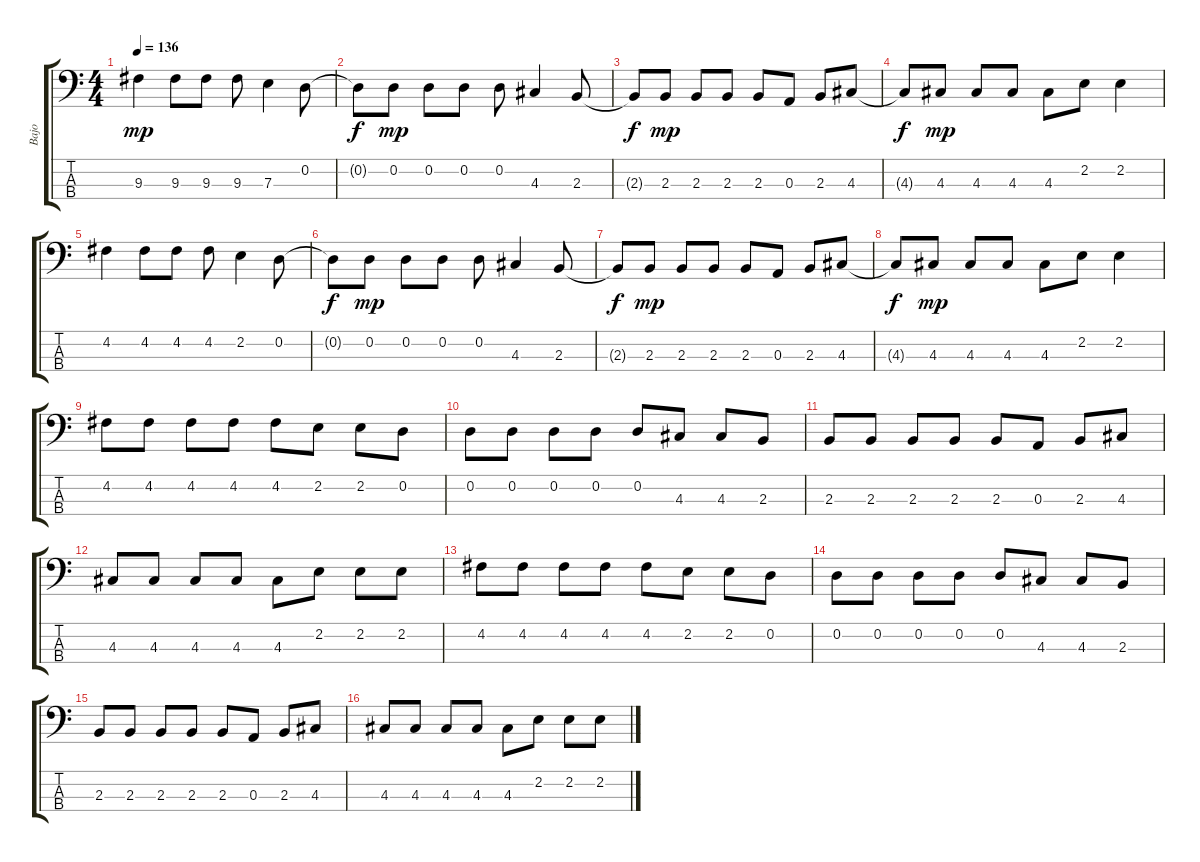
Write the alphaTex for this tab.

\track ("Bajo" "Bajo") {instrument electricbasspick}
\staff {score tabs}
\tuning (G2 D2 A1 E1) {hide}
\ts (4 4)
\tempo 136
\clef f4
\ks c
9.3.4{dy mp} 9.3.8 9.3.8 9.3.8 7.3.4 0.2.8 |
0.2{t}.8{dy f} 0.2.8{dy mp} 0.2.8 0.2.8 0.2.8 4.3.4 2.3.8 |
2.3{t}.8{dy f} 2.3.8{dy mp} 2.3.8 2.3.8 2.3.8 0.3.8 2.3.8 4.3.8 |
4.3{t}.8{dy f} 4.3.8{dy mp} 4.3.8 4.3.8 4.3.8 2.2.8 2.2.4 |
4.2.4 4.2.8 4.2.8 4.2.8 2.2.4 0.2.8 |
0.2{t}.8{dy f} 0.2.8{dy mp} 0.2.8 0.2.8 0.2.8 4.3.4 2.3.8 |
2.3{t}.8{dy f} 2.3.8{dy mp} 2.3.8 2.3.8 2.3.8 0.3.8 2.3.8 4.3.8 |
4.3{t}.8{dy f} 4.3.8{dy mp} 4.3.8 4.3.8 4.3.8 2.2.8 2.2.4 |
4.2.8 4.2.8 4.2.8 4.2.8 4.2.8 2.2.8 2.2.8 0.2.8 |
0.2.8 0.2.8 0.2.8 0.2.8 0.2.8 4.3.8 4.3.8 2.3.8 |
2.3.8 2.3.8 2.3.8 2.3.8 2.3.8 0.3.8 2.3.8 4.3.8 |
4.3.8 4.3.8 4.3.8 4.3.8 4.3.8 2.2.8 2.2.8 2.2.8 |
4.2.8 4.2.8 4.2.8 4.2.8 4.2.8 2.2.8 2.2.8 0.2.8 |
0.2.8 0.2.8 0.2.8 0.2.8 0.2.8 4.3.8 4.3.8 2.3.8 |
2.3.8 2.3.8 2.3.8 2.3.8 2.3.8 0.3.8 2.3.8 4.3.8 |
4.3.8 4.3.8 4.3.8 4.3.8 4.3.8 2.2.8 2.2.8 2.2.8
